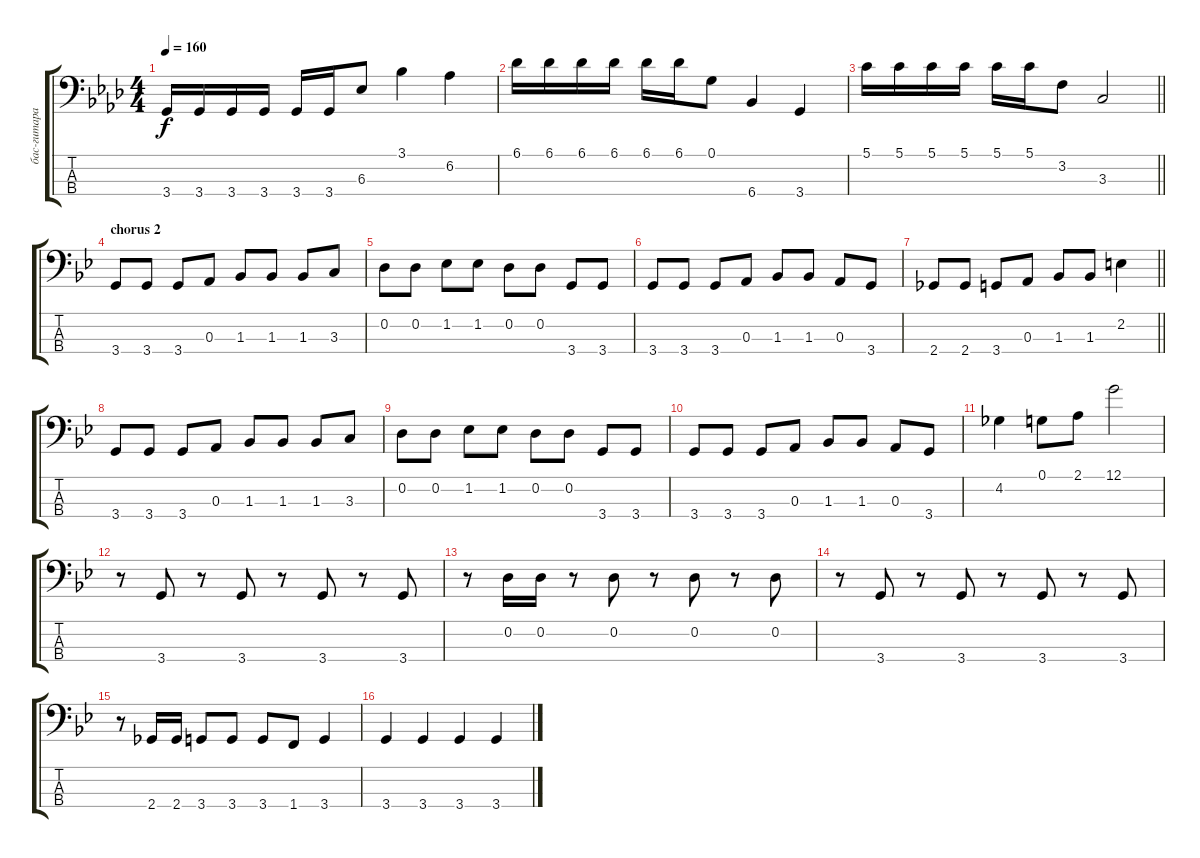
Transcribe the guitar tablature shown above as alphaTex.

\track ("бас-гитара" "бас-гитара") {instrument electricbassfinger}
\staff {score tabs}
\tuning (G2 D2 A1 E1) {hide}
\ts (4 4)
\tempo 160
\clef f4
\ks fminor
3.4.16{dy f} 3.4.16 3.4.16 3.4.16 3.4.16 3.4.16 6.3.8 3.1.4 6.2.4 |
6.1.16 6.1.16 6.1.16 6.1.16 6.1.16 6.1.16 0.1.8 6.4.4 3.4.4 |
\barLineRight lightlight
5.1.16 5.1.16 5.1.16 5.1.16 5.1.16 5.1.16 3.2.8 3.3.2 |
\section ("" "chorus 2")
\ks gminor
3.4.8 3.4.8 3.4.8 0.3.8 1.3.8 1.3.8 1.3.8 3.3.8 |
0.2.8 0.2.8 1.2.8 1.2.8 0.2.8 0.2.8 3.4.8 3.4.8 |
3.4.8 3.4.8 3.4.8 0.3.8 1.3.8 1.3.8 0.3.8 3.4.8 |
\barLineRight lightlight
2.4.8 2.4.8 3.4.8 0.3.8 1.3.8 1.3.8 2.2.4 |
3.4.8 3.4.8 3.4.8 0.3.8 1.3.8 1.3.8 1.3.8 3.3.8 |
0.2.8 0.2.8 1.2.8 1.2.8 0.2.8 0.2.8 3.4.8 3.4.8 |
3.4.8 3.4.8 3.4.8 0.3.8 1.3.8 1.3.8 0.3.8 3.4.8 |
4.2.4 0.1.8 2.1.8 12.1.2 |
r.8 3.4.8 r.8 3.4.8 r.8 3.4.8 r.8 3.4.8 |
r.8 0.2.16 0.2.16 r.8 0.2.8 r.8 0.2.8 r.8 0.2.8 |
r.8 3.4.8 r.8 3.4.8 r.8 3.4.8 r.8 3.4.8 |
r.8 2.4.16 2.4.16 3.4.8 3.4.8 3.4.8 1.4.8 3.4.4 |
3.4.4 3.4.4 3.4.4 3.4.4
